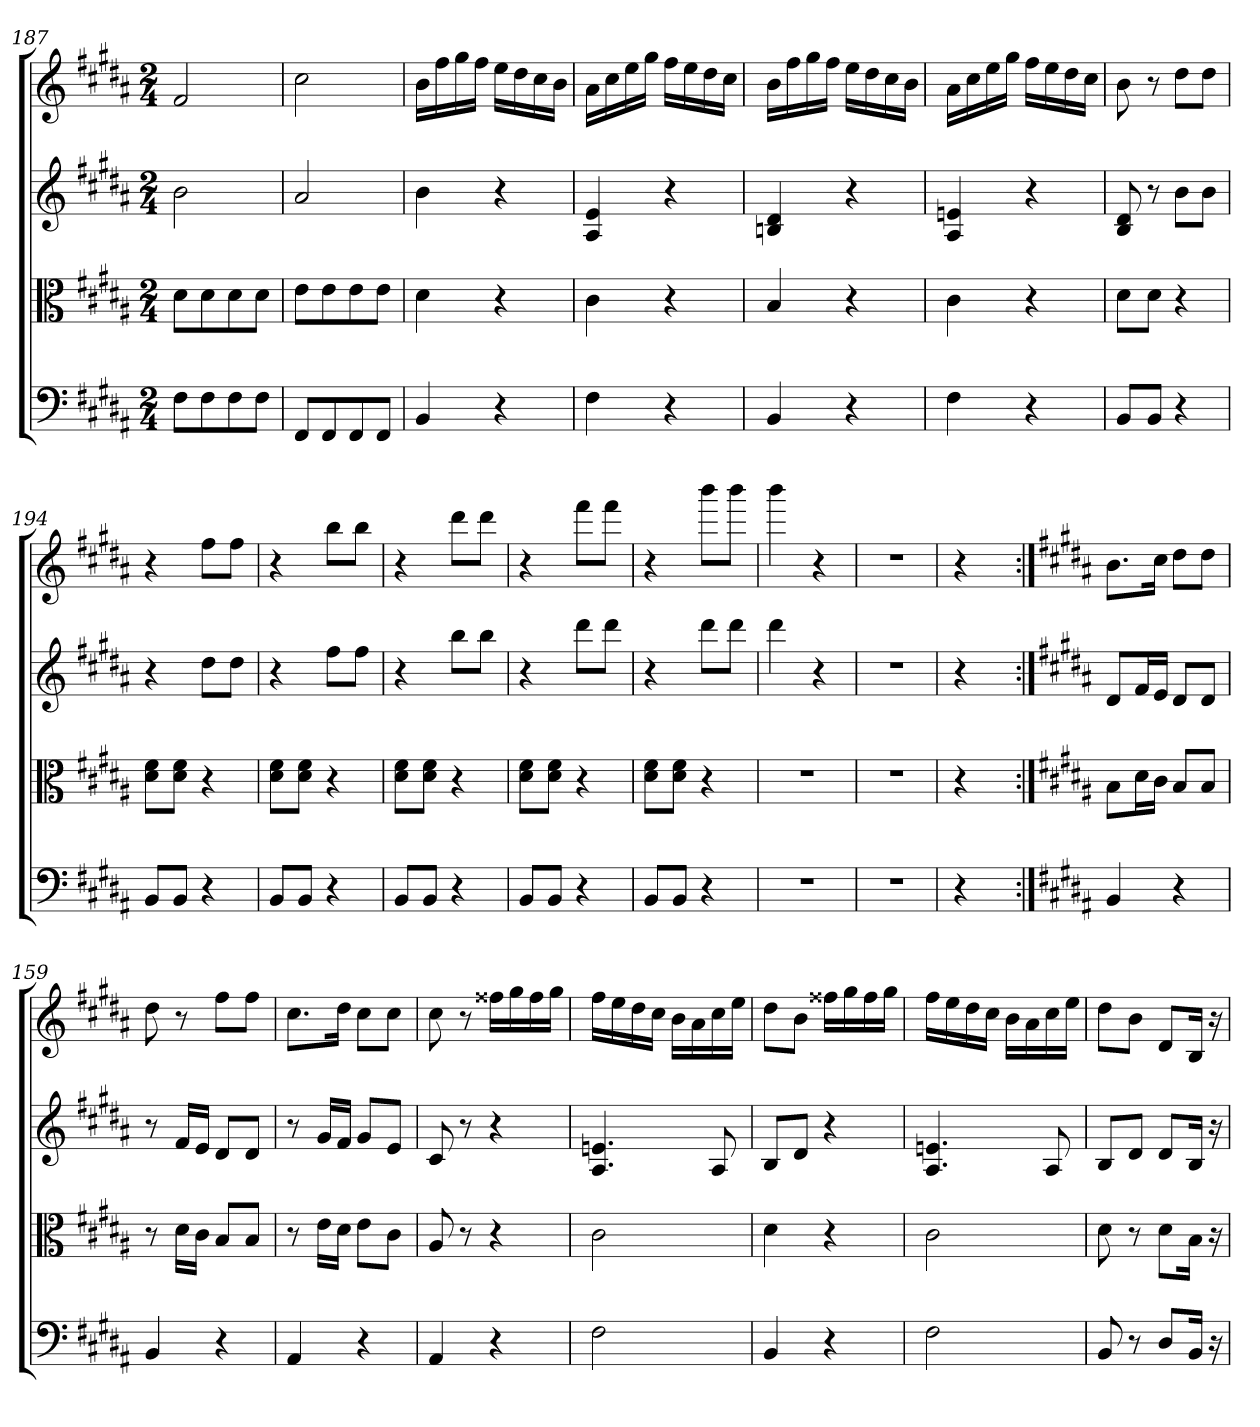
**kern	**kern	**kern	**kern
*part4	*part3	*part2	*part1
*staff4	*staff3	*staff2	*staff1
*clefF4	*clefC3	*clefG2	*clefG2
*k[f#c#g#d#a#]	*k[f#c#g#d#a#]	*k[f#c#g#d#a#]	*k[f#c#g#d#a#]
*B:	*B:	*B:	*B:
*M2/4	*M2/4	*M2/4	*M2/4
=187	=187	=187	=187
8F#\L	8d#\L	2b\	2f#/
8F#\	8d#\	.	.
8F#\	8d#\	.	.
8F#\J	8d#\J	.	.
=188	=188	=188	=188
8FF#/L	8e\L	2a#/	2cc#\
8FF#/	8e\	.	.
8FF#/	8e\	.	.
8FF#/J	8e\J	.	.
=189	=189	=189	=189
4BB/	4d#\	4b\	16b\LL
.	.	.	16ff#\
.	.	.	16gg#\
.	.	.	16ff#\JJ
4r	4r	4r	16ee\LL
.	.	.	16dd#\
.	.	.	16cc#\
.	.	.	16b\JJ
=190	=190	=190	=190
4F#\	4c#\	4A#/ 4e/	16a#\LL
.	.	.	16cc#\
.	.	.	16ee\
.	.	.	16gg#\JJ
4r	4r	4r	16ff#\LL
.	.	.	16ee\
.	.	.	16dd#\
.	.	.	16cc#\JJ
=191	=191	=191	=191
4BB/	4B/	4Bn/ 4d#/	16b\LL
.	.	.	16ff#\
.	.	.	16gg#\
.	.	.	16ff#\JJ
4r	4r	4r	16ee\LL
.	.	.	16dd#\
.	.	.	16cc#\
.	.	.	16b\JJ
=192	=192	=192	=192
4F#\	4c#\	4A#/ 4en/	16a#\LL
.	.	.	16cc#\
.	.	.	16ee\
.	.	.	16gg#\JJ
4r	4r	4r	16ff#\LL
.	.	.	16ee\
.	.	.	16dd#\
.	.	.	16cc#\JJ
=193	=193	=193	=193
8BB/L	8d#\L	8B/ 8d#/	8b\
8BB/J	8d#\J	8r	8r
4r	4r	8b\L	8dd#\L
.	.	8b\J	8dd#\J
=194	=194	=194	=194
8BB/L	8d#\ 8f#\L	4r	4r
8BB/J	8d#\ 8f#\J	.	.
4r	4r	8dd#\L	8ff#\L
.	.	8dd#\J	8ff#\J
=195	=195	=195	=195
8BB/L	8d#\ 8f#\L	4r	4r
8BB/J	8d#\ 8f#\J	.	.
4r	4r	8ff#\L	8bb\L
.	.	8ff#\J	8bb\J
=196	=196	=196	=196
8BB/L	8d#\ 8f#\L	4r	4r
8BB/J	8d#\ 8f#\J	.	.
4r	4r	8bb\L	8ddd#\L
.	.	8bb\J	8ddd#\J
=197	=197	=197	=197
8BB/L	8d#\ 8f#\L	4r	4r
8BB/J	8d#\ 8f#\J	.	.
4r	4r	8ddd#\L	8fff#\L
.	.	8ddd#\J	8fff#\J
=198	=198	=198	=198
8BB/L	8d#\ 8f#\L	4r	4r
8BB/J	8d#\ 8f#\J	.	.
4r	4r	8ddd#\L	8bbb\L
.	.	8ddd#\J	8bbb\J
=199	=199	=199	=199
2r	2r	4ddd#\	4bbb\
.	.	4r	4r
=200	=200	=200	=200
2r	2r	2r	2r
=201	=201	=201	=201
4r	4r	4r	4r
=:|!	=:|!	=:|!	=:|!
*k[f#c#g#d#a#]	*k[f#c#g#d#a#]	*k[f#c#g#d#a#]	*k[f#c#g#d#a#]
*B:	*B:	*B:	*B:
4BB/	8B\L	8d#/L	8.b\L
.	16d#\L	16f#/L	.
.	16c#\JJ	16e/JJ	16cc#\Jk
4r	8B/L	8d#/L	8dd#\L
.	8B/J	8d#/J	8dd#\J
=159	=159	=159	=159
4BB/	8r	8r	8dd#\
.	16d#\LL	16f#/LL	8r
.	16c#\JJ	16e/JJ	.
4r	8B/L	8d#/L	8ff#\L
.	8B/J	8d#/J	8ff#\J
=160	=160	=160	=160
4AA#/	8r	8r	8.cc#\L
.	16e\LL	16g#/LL	.
.	16d#\JJ	16f#/JJ	16dd#\Jk
4r	8e\L	8g#/L	8cc#\L
.	8c#\J	8e/J	8cc#\J
=161	=161	=161	=161
4AA#/	8A#/	8c#/	8cc#\
.	8r	8r	8r
4r	4r	4r	16ff##X\LL
.	.	.	16gg#\
.	.	.	16ff##\
.	.	.	16gg#\JJ
=162	=162	=162	=162
2F#\	2c#\	4.A#/ 4.en/	16ff#\LL
.	.	.	16ee\
.	.	.	16dd#\
.	.	.	16cc#\JJ
.	.	.	16b\LL
.	.	.	16a#\
.	.	8A#/	16cc#\
.	.	.	16ee\JJ
=163	=163	=163	=163
4BB/	4d#\	8B/L	8dd#\L
.	.	8d#/J	8b\J
4r	4r	4r	16ff##X\LL
.	.	.	16gg#\
.	.	.	16ff##\
.	.	.	16gg#\JJ
=164	=164	=164	=164
2F#\	2c#\	4.A#/ 4.en/	16ff#\LL
.	.	.	16ee\
.	.	.	16dd#\
.	.	.	16cc#\JJ
.	.	.	16b\LL
.	.	.	16a#\
.	.	8A#/	16cc#\
.	.	.	16ee\JJ
=165	=165	=165	=165
8BB/	8d#\	8B/L	8dd#\L
8r	8r	8d#/J	8b\J
8D#/L	8d#\L	8d#/L	8d#/L
16BB/Jk	16B\Jk	16B/Jk	16B/Jk
16r	16r	16r	16r
=	=	=	=
*-	*-	*-	*-
